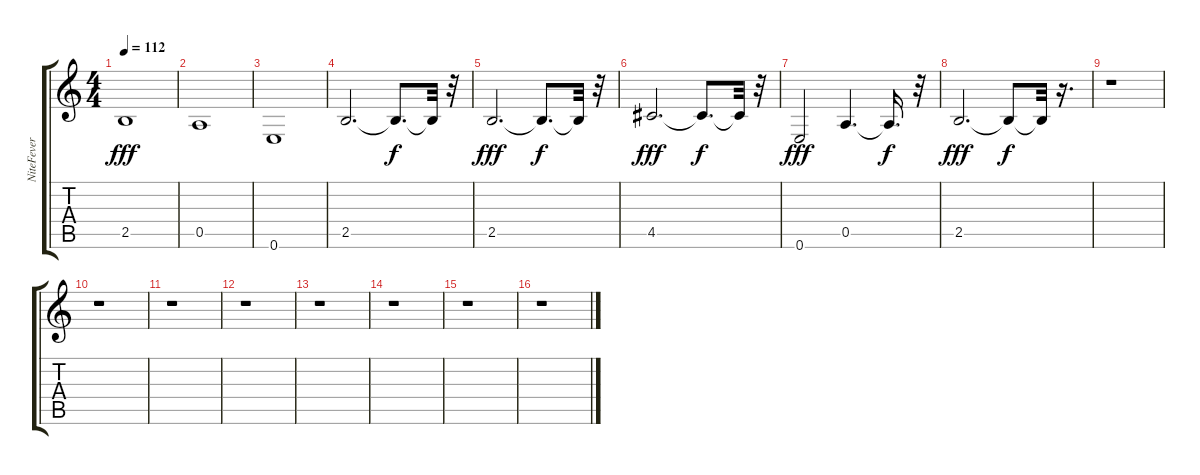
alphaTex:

\track ("NiteFever         5 " "NiteFever ") {solo instrument overdrivenguitar}
\staff {score tabs}
\tuning (E4 B3 G3 D3 A2 E2) {hide}
\ts (4 4)
\tempo 112
\clef g2
\ks c
2.5.1{dy fff} |
0.5.1 |
0.6.1 |
2.5.2{d} 2.5{t}.8{d dy f} 2.5{t}.32 r.32 |
2.5.2{d dy fff} 2.5{t}.8{d dy f} 2.5{t}.32 r.32 |
4.5.2{d dy fff} 4.5{t}.8{d dy f} 4.5{t}.32 r.32 |
0.6.2{dy fff} 0.5.4{d} 0.5{t}.16{d dy f} r.32 |
2.5.2{d dy fff} 2.5{t}.8{dy f} 2.5{t}.32 r.16{d} |
r.1 |
r.1 |
r.1 |
r.1 |
r.1 |
r.1 |
r.1 |
r.1
